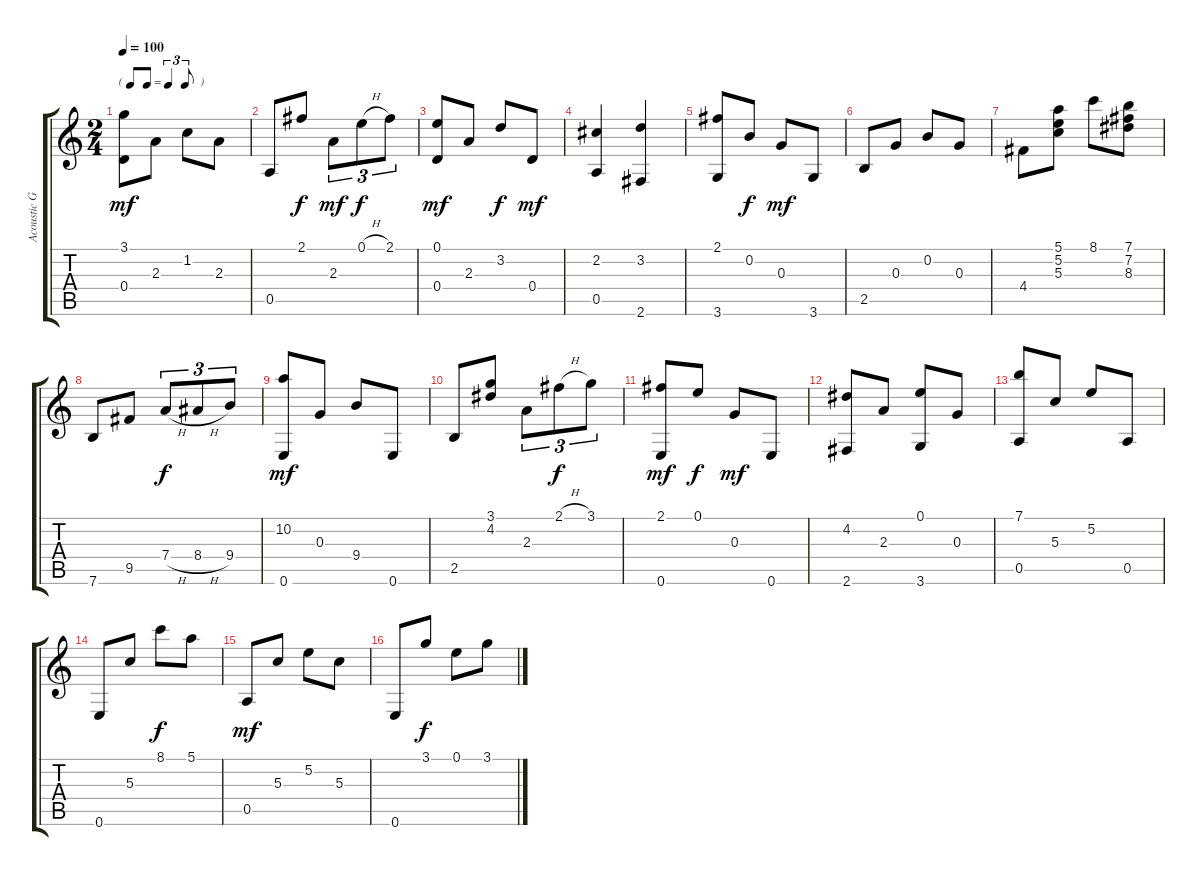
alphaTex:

\track ("Acoustic Guitar" "Acoustic G") {instrument acousticguitarnylon}
\staff {score tabs}
\tuning (E4 B3 G3 D3 A2 E2) {hide}
\ts (2 4)
\tf triplet8th
\tempo 100
\clef g2
\ks c
(3.1 0.4).8{dy mf} 2.3.8 1.2.8 2.3.8 |
0.5.8 2.1.8{dy f} 2.3.8{tu (3 2) dy mf} 0.1{h}.8{tu (3 2) dy f} 2.1.8{tu (3 2)} |
(0.1 0.4).8{dy mf} 2.3.8 3.2.8{dy f} 0.4.8{dy mf} |
(2.2 0.5).4 (3.2 2.6).4 |
(2.1 3.6).8 0.2.8{dy f} 0.3.8{dy mf} 3.6.8 |
2.5.8 0.3.8 0.2.8 0.3.8 |
4.4.8 (5.1 5.2 5.3).8 8.1.8 (7.1 7.2 8.3).8 |
7.6.8 9.5.8 7.4{h}.8{tu (3 2) dy f} 8.4{h}.8{tu (3 2)} 9.4.8{tu (3 2)} |
(10.2 0.6).8{dy mf} 0.3.8 9.4.8 0.6.8 |
2.5.8 (3.1 4.2).8 2.3.8{tu (3 2)} 2.1{h}.8{tu (3 2) dy f} 3.1.8{tu (3 2)} |
(2.1 0.6).8{dy mf} 0.1.8{dy f} 0.3.8{dy mf} 0.6.8 |
(4.2 2.6).8 2.3.8 (0.1 3.6).8 0.3.8 |
(7.1 0.5).8 5.3.8 5.2.8 0.5.8 |
0.6.8 5.3.8 8.1.8{dy f} 5.1.8 |
0.5.8{dy mf} 5.3.8 5.2.8 5.3.8 |
0.6.8 3.1.8{dy f} 0.1.8 3.1.8
